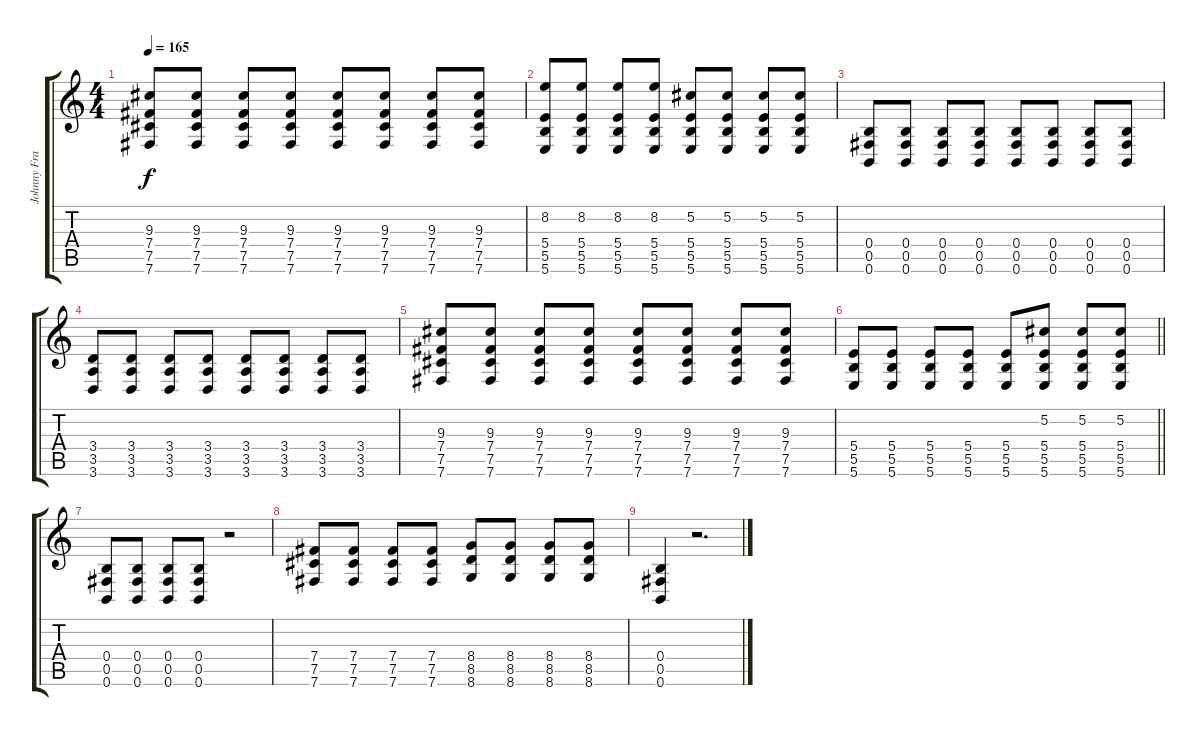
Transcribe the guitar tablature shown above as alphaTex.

\track ("Johnny Franck" "Johnny Fra") {instrument distortionguitar}
\staff {score tabs}
\tuning (Db4 Ab3 E3 B2 Gb2 B1) {hide}
\ts (4 4)
\tempo 165
\clef g2
\ks c
(9.3 7.4 7.5 7.6).8{dy f} (9.3 7.4 7.5 7.6).8 (9.3 7.4 7.5 7.6).8 (9.3 7.4 7.5 7.6).8 (9.3 7.4 7.5 7.6).8 (9.3 7.4 7.5 7.6).8 (9.3 7.4 7.5 7.6).8 (9.3 7.4 7.5 7.6).8 |
(8.2 5.4 5.5 5.6).8 (8.2 5.4 5.5 5.6).8 (8.2 5.4 5.5 5.6).8 (8.2 5.4 5.5 5.6).8 (5.2 5.4 5.5 5.6).8 (5.2 5.4 5.5 5.6).8 (5.2 5.4 5.5 5.6).8 (5.2 5.4 5.5 5.6).8 |
(0.4 0.5 0.6).8 (0.4 0.5 0.6).8 (0.4 0.5 0.6).8 (0.4 0.5 0.6).8 (0.4 0.5 0.6).8 (0.4 0.5 0.6).8 (0.4 0.5 0.6).8 (0.4 0.5 0.6).8 |
(3.4 3.5 3.6).8 (3.4 3.5 3.6).8 (3.4 3.5 3.6).8 (3.4 3.5 3.6).8 (3.4 3.5 3.6).8 (3.4 3.5 3.6).8 (3.4 3.5 3.6).8 (3.4 3.5 3.6).8 |
(9.3 7.4 7.5 7.6).8 (9.3 7.4 7.5 7.6).8 (9.3 7.4 7.5 7.6).8 (9.3 7.4 7.5 7.6).8 (9.3 7.4 7.5 7.6).8 (9.3 7.4 7.5 7.6).8 (9.3 7.4 7.5 7.6).8 (9.3 7.4 7.5 7.6).8 |
\barLineRight lightlight
(5.4 5.5 5.6).8 (5.4 5.5 5.6).8 (5.4 5.5 5.6).8 (5.4 5.5 5.6).8 (5.4 5.5 5.6).8 (5.2 5.4 5.5 5.6).8 (5.2 5.4 5.5 5.6).8 (5.2 5.4 5.5 5.6).8 |
(0.4 0.5 0.6).8 (0.4 0.5 0.6).8 (0.4 0.5 0.6).8 (0.4 0.5 0.6).8 r.2 |
(7.4 7.5 7.6).8 (7.4 7.5 7.6).8 (7.4 7.5 7.6).8 (7.4 7.5 7.6).8 (8.4 8.5 8.6).8 (8.4 8.5 8.6).8 (8.4 8.5 8.6).8 (8.4 8.5 8.6).8 |
(0.4 0.5 0.6).4 r.2{d}
